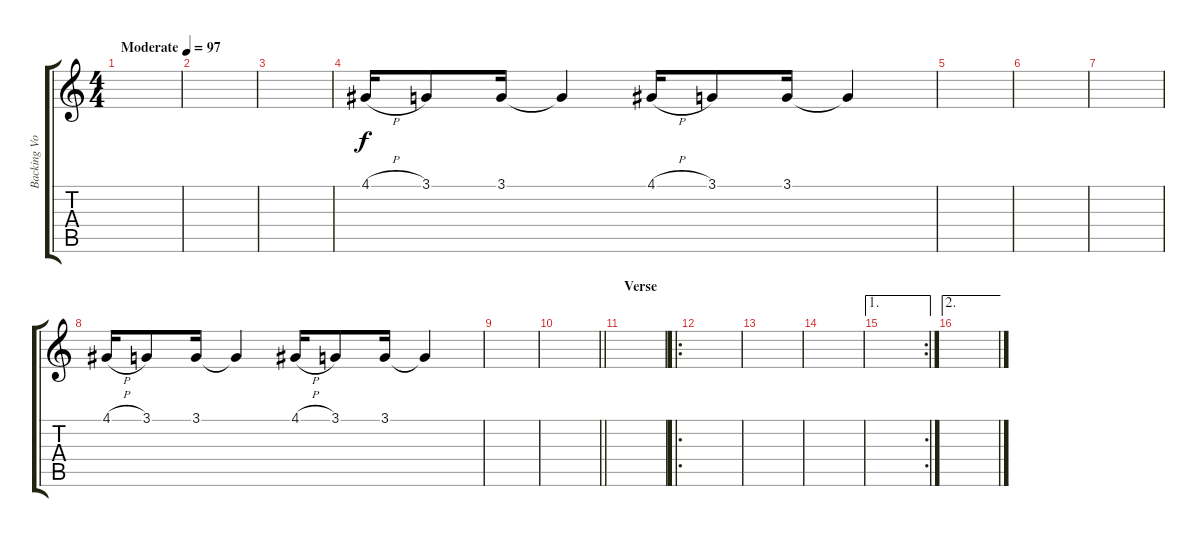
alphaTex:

\track ("Backing Vocals" "Backing Vo") {instrument lead8bassandlead}
\staff {score tabs}
\tuning (E4 B3 G3 D3 A2 E2) {hide}
\ts (4 4)
\tempo (97 "Moderate")
\clef g2
\ks c
|
|
|
4.1{h}.16 3.1.8 3.1.16 3.1{t}.4 4.1{h}.16 3.1.8 3.1.16 3.1{t}.4 |
|
|
|
4.1{h}.16 3.1.8 3.1.16 3.1{t}.4 4.1{h}.16 3.1.8 3.1.16 3.1{t}.4 |
|
\barLineRight lightlight
|
\section ("" "Verse")
|
\ro
|
|
|
\ae 1
\rc 2
|
\ae 2
